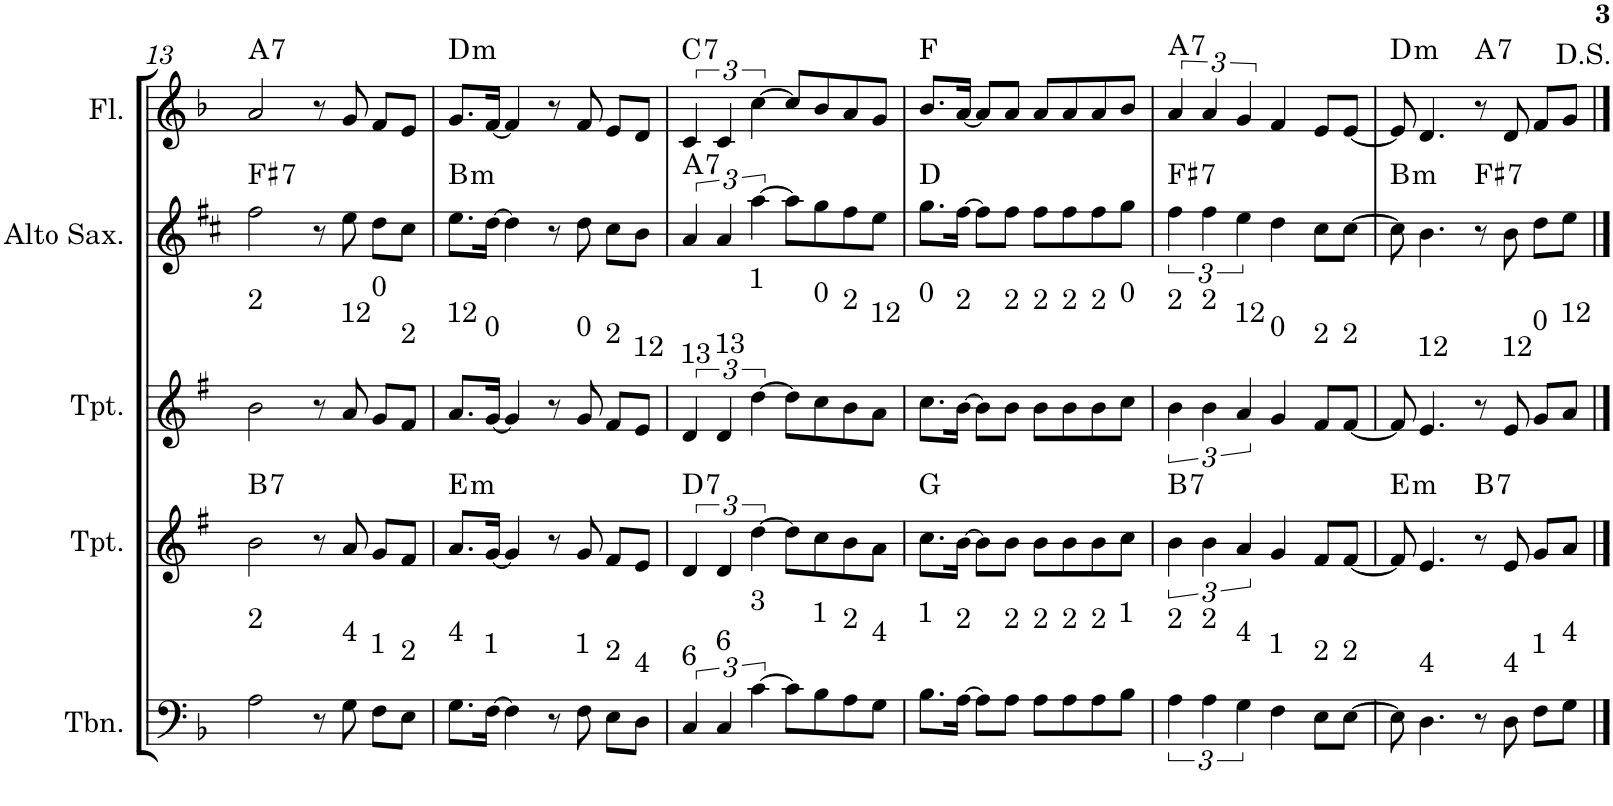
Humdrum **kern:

**kern	**kern	**harte	**kern	**kern	**harte	**kern	**harte
*part5	*part4	*part4	*part3	*part2	*part2	*part1	*part1
*staff5	*staff4	*	*staff3	*staff2	*	*staff1	*
*I"C clavF	*I"Bb	*	*I"Bb - Pirata	*I"Eb	*	*I"C clavG	*
!!LO:PB:g=z
*clefF4	*clefG2	*	*clefG2	*clefG2	*	*clefG2	*
*	*Trd1c2	*	*Trd1c2	*Trd5c9	*	*	*
*k[b-]	*k[f#]	*	*k[f#]	*k[f#c#]	*	*k[b-]	*
*F:	*G:	*	*G:	*D:	*	*F:	*
*M4/4	*M4/4	*	*M4/4	*M4/4	*	*M4/4	*
=13	=13	=13	=13	=13	=13	=13	=13
!	!	!	!LO:TX:a:t=2	!	!	!	!
!LO:TX:a:t=2	!	!LO:H:kt=7	!	!	!LO:H:kt=7	!	!LO:H:kt=7
2A\	2b\	B:7	2b\	2ff#\	F#:7	2a/	A:7
8r	8r	.	8r	8r	.	8r	.
!	!	!	!LO:TX:a:t=12	!	!	!	!
!LO:TX:a:t=4	!	!	!	!	!	!	!
8G\	8a/	.	8a/	8ee\	.	8g/	.
!	!	!	!LO:TX:a:t=0	!	!	!	!
!LO:TX:a:t=1	!	!	!	!	!	!	!
8F\L	8g/L	.	8g/L	8dd\L	.	8f/L	.
!	!	!	!LO:TX:a:t=2	!	!	!	!
!LO:TX:a:t=2	!	!	!	!	!	!	!
8E\J	8f#/J	.	8f#/J	8cc#\J	.	8e/J	.
=14	=14	=14	=14	=14	=14	=14	=14
!	!	!	!LO:TX:a:t=12	!	!	!	!
!LO:TX:a:t=4	!	!LO:H:kt=m	!	!	!LO:H:kt=m	!	!LO:H:kt=m
8.G\L	8.a/L	E:min	8.a/L	8.ee\L	B:min	8.g/L	D:min
!	!	!	!LO:TX:a:t=0	!	!	!	!
!LO:TX:a:t=1	!	!	!	!	!	!	!
[>16F\Jk	[<16g/Jk	.	[<16g/Jk	[>16dd\Jk	.	[<16f/Jk	.
4F\]	4g/]	.	4g/]	4dd\]	.	4f/]	.
8r	8r	.	8r	8r	.	8r	.
!	!	!	!LO:TX:a:t=0	!	!	!	!
!LO:TX:a:t=1	!	!	!	!	!	!	!
8F\	8g/	.	8g/	8dd\	.	8f/	.
!	!	!	!LO:TX:a:t=2	!	!	!	!
!LO:TX:a:t=2	!	!	!	!	!	!	!
8E\L	8f#/L	.	8f#/L	8cc#\L	.	8e/L	.
!	!	!	!LO:TX:a:t=12	!	!	!	!
!LO:TX:a:t=4	!	!	!	!	!	!	!
8D\J	8e/J	.	8e/J	8b\J	.	8d/J	.
=15	=15	=15	=15	=15	=15	=15	=15
!	!	!	!LO:TX:a:t=13	!	!	!	!
!LO:TX:a:t=6	!	!LO:H:kt=7	!	!	!LO:H:kt=7	!	!LO:H:kt=7
6C/	6d/	D:7	6d/	6a/	A:7	6c/	C:7
!	!	!	!LO:TX:a:t=13	!	!	!	!
!LO:TX:a:t=6	!	!	!	!	!	!	!
6C/	6d/	.	6d/	6a/	.	6c/	.
!	!	!	!LO:TX:a:t=1	!	!	!	!
!LO:TX:a:t=3	!	!	!	!	!	!	!
[>6c\	[>6dd\	.	[>6dd\	[>6aa\	.	[>6cc\	.
8c\L]	8dd\L]	.	8dd\L]	8aa\L]	.	8cc/L]	.
!	!	!	!LO:TX:a:t=0	!	!	!	!
!LO:TX:a:t=1	!	!	!	!	!	!	!
8B-\	8cc\	.	8cc\	8gg\	.	8b-/	.
!	!	!	!LO:TX:a:t=2	!	!	!	!
!LO:TX:a:t=2	!	!	!	!	!	!	!
8A\	8b\	.	8b\	8ff#\	.	8a/	.
!	!	!	!LO:TX:a:t=12	!	!	!	!
!LO:TX:a:t=4	!	!	!	!	!	!	!
8G\J	8a\J	.	8a\J	8ee\J	.	8g/J	.
=16	=16	=16	=16	=16	=16	=16	=16
!	!	!	!LO:TX:a:t=0	!	!	!	!
!LO:TX:a:t=1	!	!	!	!	!	!	!
8.B-\L	8.cc\L	G:maj	8.cc\L	8.gg\L	D:maj	8.b-/L	F:maj
!	!	!	!LO:TX:a:t=2	!	!	!	!
!LO:TX:a:t=2	!	!	!	!	!	!	!
[>16A\Jk	[>16b\Jk	.	[>16b\Jk	[>16ff#\Jk	.	[<16a/Jk	.
8A\L]	8b\L]	.	8b\L]	8ff#\L]	.	8a/L]	.
!	!	!	!LO:TX:a:t=2	!	!	!	!
!LO:TX:a:t=2	!	!	!	!	!	!	!
8A\J	8b\J	.	8b\J	8ff#\J	.	8a/J	.
!	!	!	!LO:TX:a:t=2	!	!	!	!
!LO:TX:a:t=2	!	!	!	!	!	!	!
8A\L	8b\L	.	8b\L	8ff#\L	.	8a/L	.
!	!	!	!LO:TX:a:t=2	!	!	!	!
!LO:TX:a:t=2	!	!	!	!	!	!	!
8A\	8b\	.	8b\	8ff#\	.	8a/	.
!	!	!	!LO:TX:a:t=2	!	!	!	!
!LO:TX:a:t=2	!	!	!	!	!	!	!
8A\	8b\	.	8b\	8ff#\	.	8a/	.
!	!	!	!LO:TX:a:t=0	!	!	!	!
!LO:TX:a:t=1	!	!	!	!	!	!	!
8B-\J	8cc\J	.	8cc\J	8gg\J	.	8b-/J	.
=17	=17	=17	=17	=17	=17	=17	=17
!	!	!	!LO:TX:a:t=2	!	!	!	!
!LO:TX:a:t=2	!	!LO:H:kt=7	!	!	!LO:H:kt=7	!	!LO:H:kt=7
6A\	6b\	B:7	6b\	6ff#\	F#:7	6a/	A:7
!	!	!	!LO:TX:a:t=2	!	!	!	!
!LO:TX:a:t=2	!	!	!	!	!	!	!
6A\	6b\	.	6b\	6ff#\	.	6a/	.
!	!	!	!LO:TX:a:t=12	!	!	!	!
!LO:TX:a:t=4	!	!	!	!	!	!	!
6G\	6a/	.	6a/	6ee\	.	6g/	.
!	!	!	!LO:TX:a:t=0	!	!	!	!
!LO:TX:a:t=1	!	!	!	!	!	!	!
4F\	4g/	.	4g/	4dd\	.	4f/	.
!	!	!	!LO:TX:a:t=2	!	!	!	!
!LO:TX:a:t=2	!	!	!	!	!	!	!
8E\L	8f#/L	.	8f#/L	8cc#\L	.	8e/L	.
!	!	!	!LO:TX:a:t=2	!	!	!	!
!LO:TX:a:t=2	!	!	!	!	!	!	!
[>8E\J	[<8f#/J	.	[<8f#/J	[>8cc#\J	.	[<8e/J	.
=18	=18	=18	=18	=18	=18	=18	=18
!	!	!LO:H:kt=m	!	!	!LO:H:kt=m	!	!LO:H:kt=m
8E\]	8f#/]	E:min	8f#/]	8cc#\]	B:min	8e/]	D:min
!	!	!	!LO:TX:a:t=12	!	!	!	!
!LO:TX:a:t=4	!	!	!	!	!	!	!
4.D\	4.e/	.	4.e/	4.b\	.	4.d/	.
!	!	!LO:H:kt=7	!	!	!LO:H:kt=7	!	!LO:H:kt=7
8r	8r	B:7	8r	8r	F#:7	8r	A:7
!	!	!	!LO:TX:a:t=12	!	!	!	!
!LO:TX:a:t=4	!	!	!	!	!	!	!
8D\	8e/	.	8e/	8b\	.	8d/	.
!	!	!	!LO:TX:a:t=0	!	!	!	!
!LO:TX:a:t=1	!	!	!	!	!	!	!
8F\L	8g/L	.	8g/L	8dd\L	.	8f/L	.
!	!	!	!LO:TX:a:t=12	!	!	!	!
!LO:TX:a:t=4	!	!	!	!	!	!	!
8G\J	8a/J	.	8a/J	8ee\J	.	8g/J	.
==	==	==	==	==	==	==	==
*-	*-	*-	*-	*-	*-	*-	*-
